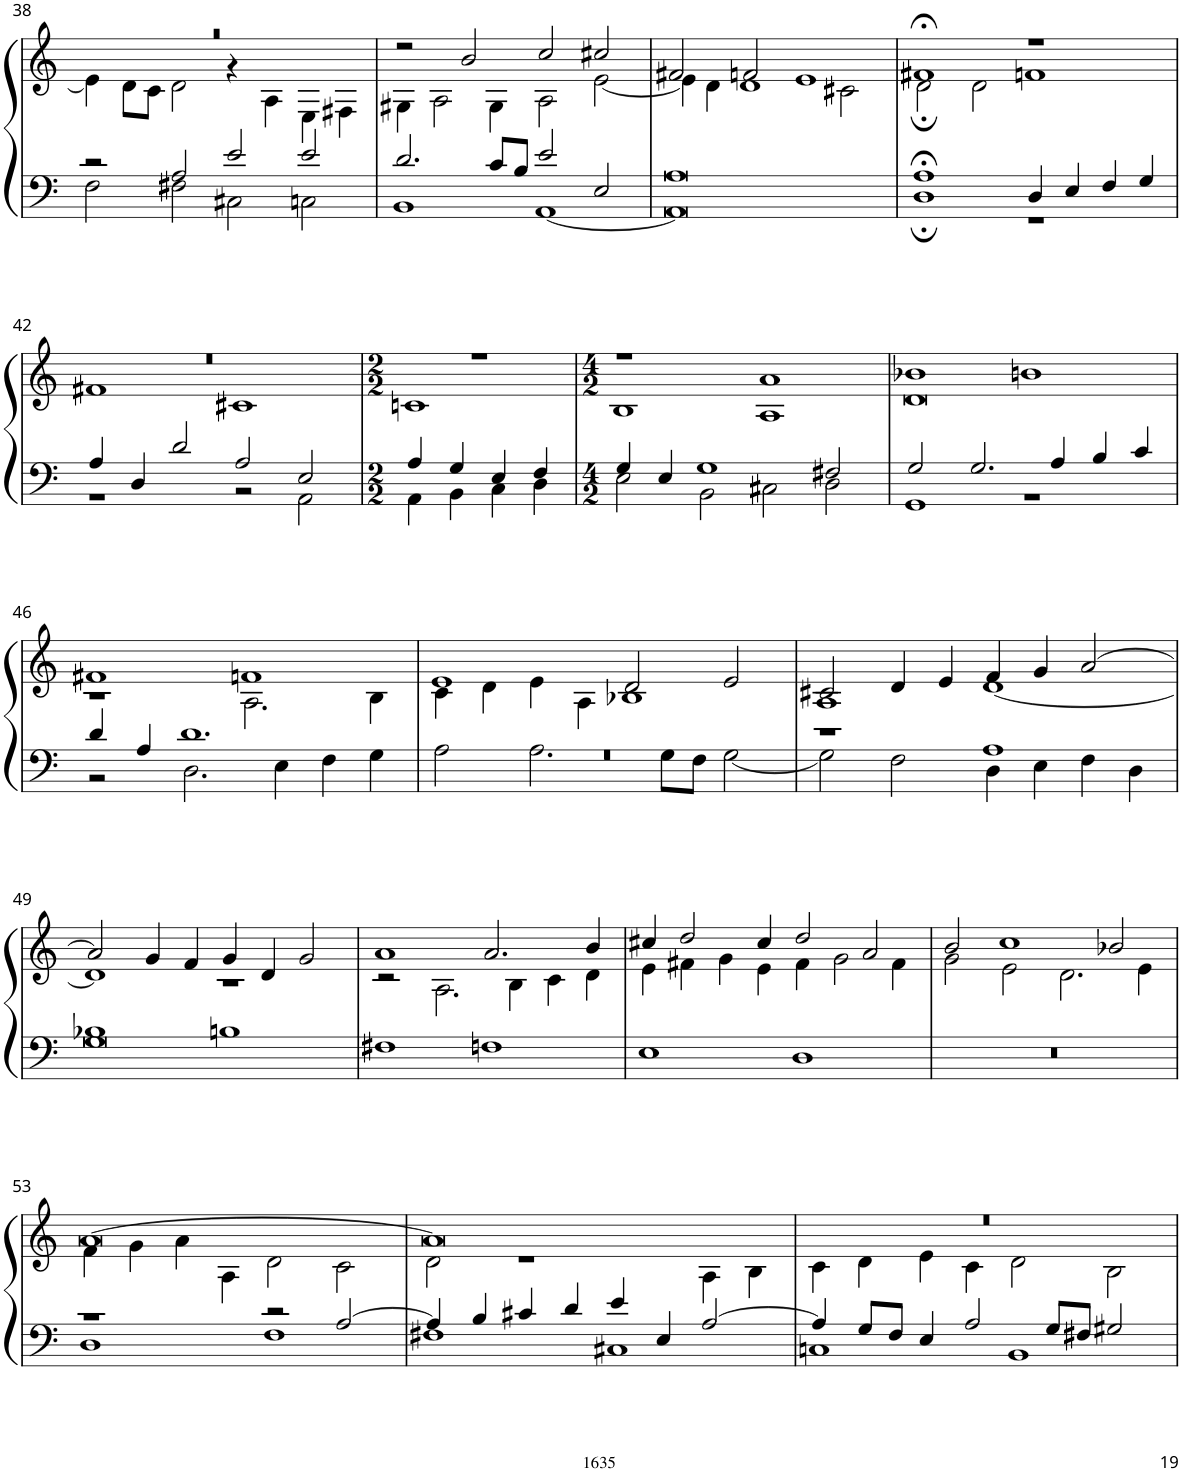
**kern	**kern
*part1	*part1
*staff2	*staff1
*I"Organ	*
*I'Org.	*
!!LO:PB:g=z
*clefF4	*clefG2
*k[]	*k[]
*M4/2	*M4/2
=38	=38
*^	*^
2r	2F\	0r	4e\]
.	.	.	8d\L
.	.	.	8c\J
2A/	2F#X\	.	2d\
2e/	2C#X\	.	4r
.	.	.	4A\
2e/	2Cn\	.	4E\
.	.	.	4F#X\
=39	=39	=39	=39
2.d/	1BB	2r	4G#X\
.	.	.	2A\
.	.	2b/	.
8c/L	.	.	4G#\
8B/J	.	.	.
2e/	[1AA	2cc/	2A\
2E/	.	2cc#X/	[2e\
=40	=40	=40	=40
0A	0AA]	2f#X/	4e\]
.	.	.	4d\
.	.	2fn/	1d
.	.	1e	.
.	.	.	2c#X\
=41	=41	=41	=41
1A;<	1D;	1f#X;<	2d;\
.	.	.	2d\
4D/	1r	1r	1fn
4E/	.	.	.
4F/	.	.	.
4G/	.	.	.
!!LO:LB:g=z	!!
=42	=42	=42	=42
4A/	1r	0r	1f#X
4D/	.	.	.
2d/	.	.	.
2A/	2r	.	1c#X
2E/	2AA\	.	.
=43	=43	=43	=43
*M2/2	*	*M2/2	*
4A/	4AA\	1r	1cn
4G/	4BB\	.	.
4E/	4C\	.	.
4F/	4D\	.	.
=44	=44	=44	=44
*M4/2	*	*M4/2	*
4G/	2E\	1r	1B
4E/	.	.	.
1G	2BB\	.	.
.	2C#X\	1a	1A
2F#X/	2D\	.	.
=45	=45	=45	=45
2G/	1GG	1b-X	0d
2.G/	.	.	.
.	1r	1bn	.
4A/	.	.	.
4B/	.	.	.
4c/	.	.	.
!!LO:LB:g=z	!!
=46	=46	=46	=46
4d/	2r	1f#X	1r
4A/	.	.	.
1.d	2.D\	.	.
.	.	1fn	2.A\
.	4E\	.	.
.	4F\	.	.
.	4G\	.	4B\
=47	=47	=47	=47
0r	2A\	1e	4c\
.	.	.	4d\
.	2.A\	.	4e\
.	.	.	4A\
.	.	2d/	1B-X
.	8G\L	.	.
.	8F\J	.	.
.	[2G\	2e/	.
=48	=48	=48	=48
1r	2G\]	2c#X/	1A
.	2F\	4d/	.
.	.	4e/	.
1A	4D\	4f/	[1d
.	4E\	4g/	.
.	4F\	[2a/	.
.	4D\	.	.
!!LO:LB:g=z	!!
=49	=49	=49	=49
1B-X	0G	2a/]	1d]
.	.	4g/	.
.	.	4f/	.
1Bn	.	4g/	1r
.	.	4d/	.
.	.	2g/	.
*v	*v	*	*
=50	=50	=50
1F#X	1a	2r
.	.	2.A\
1Fn	2.a/	.
.	.	4B\
.	.	4c\
.	4b/	4d\
=51	=51	=51
1E	4cc#X/	4e\
.	2dd/	4f#X\
.	.	4g\
.	4cc#/	4e\
1D	2dd/	4f#\
.	.	2g\
.	2a/	.
.	.	4f#\
=52	=52	=52
0r	2b/	2g\
.	1cc	2e\
.	.	2.d\
.	2b-X/	.
.	.	4e\
!!LO:LB:g=z	!!
=53	=53	=53
*^	*	*
1r	1D	[0a	4f\
.	.	.	4g\
.	.	.	4a\
.	.	.	4A\
2r	1F	.	2d\
[2A/	.	.	2c\
=54	=54	=54	=54
4A/]	1F#X	0a]	2d\
4B/	.	.	.
4c#X/	.	.	1r
4d/	.	.	.
4e/	1C#X	.	.
4E/	.	.	.
[2A/	.	.	4A\
.	.	.	4B\
=55	=55	=55	=55
4A/]	1Cn	0r	4c\
8G/L	.	.	4d\
8F/J	.	.	.
4E/	.	.	4e\
2A/	.	.	4c\
.	1BB	.	2d\
8G/L	.	.	.
8F#X/J	.	.	.
2G#X/	.	.	2B\
*v	*v	*	*
*	*v	*v
=	=
*-	*-
